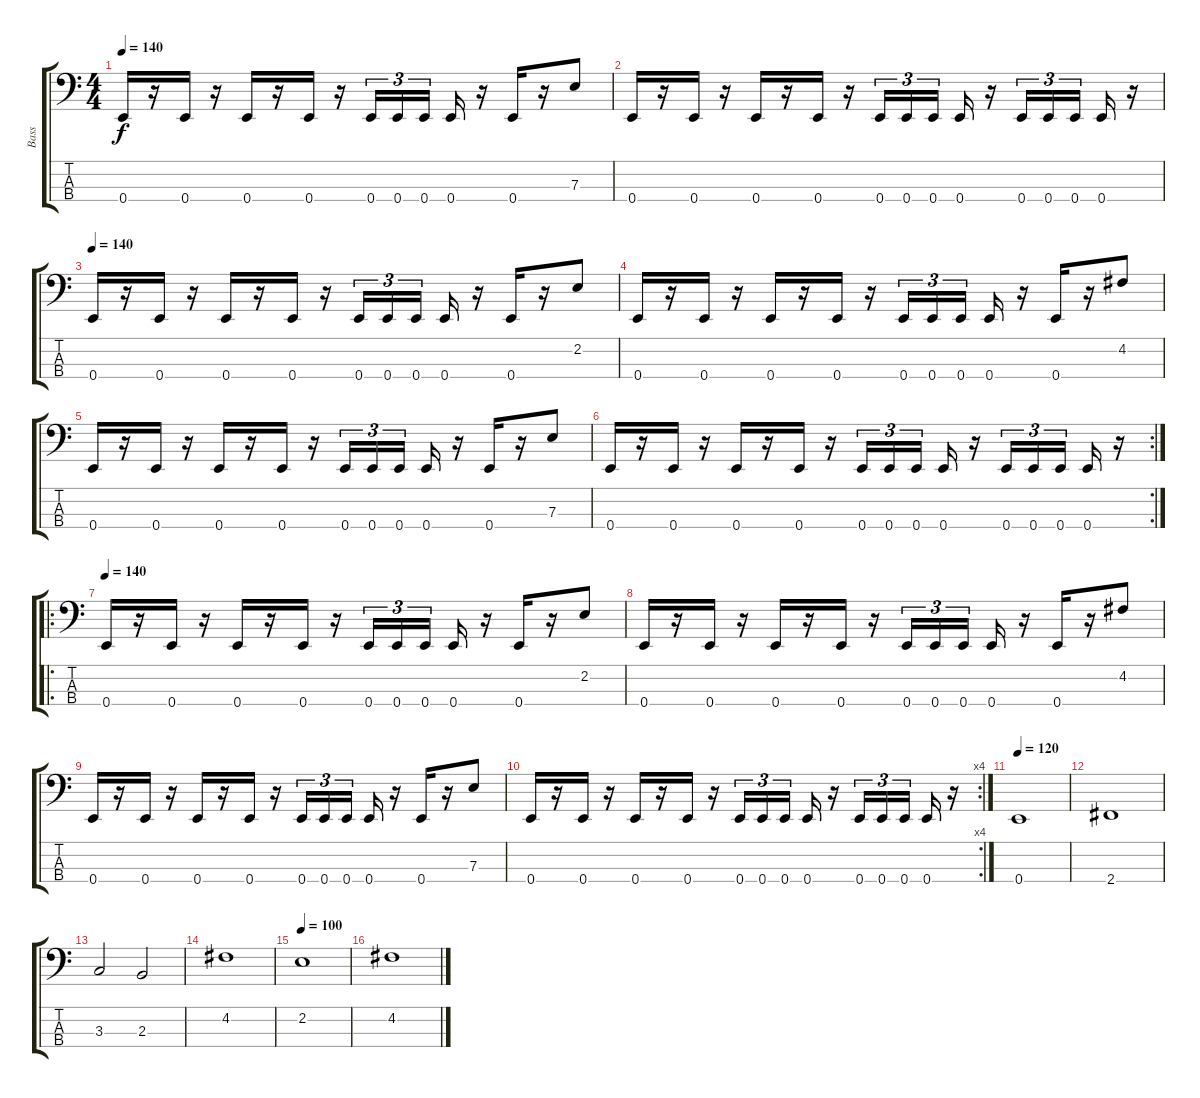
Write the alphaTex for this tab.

\track ("Bass" "Bass") {instrument electricbassfinger}
\staff {score tabs}
\tuning (G2 D2 A1 E1) {hide}
\ts (4 4)
\tempo 140
\clef f4
\ks c
0.4.16{dy f} r.16 0.4.16 r.16 0.4.16 r.16 0.4.16 r.16 0.4.16{tu (3 2)} 0.4.16{tu (3 2)} 0.4.16{tu (3 2)} 0.4.16 r.16 0.4.16 r.16 7.3.8 |
0.4.16 r.16 0.4.16 r.16 0.4.16 r.16 0.4.16 r.16 0.4.16{tu (3 2)} 0.4.16{tu (3 2)} 0.4.16{tu (3 2)} 0.4.16 r.16 0.4.16{tu (3 2)} 0.4.16{tu (3 2)} 0.4.16{tu (3 2)} 0.4.16 r.16 |
\tempo 140
0.4.16 r.16 0.4.16 r.16 0.4.16 r.16 0.4.16 r.16 0.4.16{tu (3 2)} 0.4.16{tu (3 2)} 0.4.16{tu (3 2)} 0.4.16 r.16 0.4.16 r.16 2.2.8 |
0.4.16 r.16 0.4.16 r.16 0.4.16 r.16 0.4.16 r.16 0.4.16{tu (3 2)} 0.4.16{tu (3 2)} 0.4.16{tu (3 2)} 0.4.16 r.16 0.4.16 r.16 4.2.8 |
0.4.16 r.16 0.4.16 r.16 0.4.16 r.16 0.4.16 r.16 0.4.16{tu (3 2)} 0.4.16{tu (3 2)} 0.4.16{tu (3 2)} 0.4.16 r.16 0.4.16 r.16 7.3.8 |
\rc 2
0.4.16 r.16 0.4.16 r.16 0.4.16 r.16 0.4.16 r.16 0.4.16{tu (3 2)} 0.4.16{tu (3 2)} 0.4.16{tu (3 2)} 0.4.16 r.16 0.4.16{tu (3 2)} 0.4.16{tu (3 2)} 0.4.16{tu (3 2)} 0.4.16 r.16 |
\ro
\tempo 140
0.4.16 r.16 0.4.16 r.16 0.4.16 r.16 0.4.16 r.16 0.4.16{tu (3 2)} 0.4.16{tu (3 2)} 0.4.16{tu (3 2)} 0.4.16 r.16 0.4.16 r.16 2.2.8 |
0.4.16 r.16 0.4.16 r.16 0.4.16 r.16 0.4.16 r.16 0.4.16{tu (3 2)} 0.4.16{tu (3 2)} 0.4.16{tu (3 2)} 0.4.16 r.16 0.4.16 r.16 4.2.8 |
0.4.16 r.16 0.4.16 r.16 0.4.16 r.16 0.4.16 r.16 0.4.16{tu (3 2)} 0.4.16{tu (3 2)} 0.4.16{tu (3 2)} 0.4.16 r.16 0.4.16 r.16 7.3.8 |
\rc 4
0.4.16 r.16 0.4.16 r.16 0.4.16 r.16 0.4.16 r.16 0.4.16{tu (3 2)} 0.4.16{tu (3 2)} 0.4.16{tu (3 2)} 0.4.16 r.16 0.4.16{tu (3 2)} 0.4.16{tu (3 2)} 0.4.16{tu (3 2)} 0.4.16 r.16 |
\tempo 120
0.4.1 |
2.4.1 |
3.3.2 2.3.2 |
4.2.1 |
\tempo 100
2.2.1{volume 0} |
4.2.1
